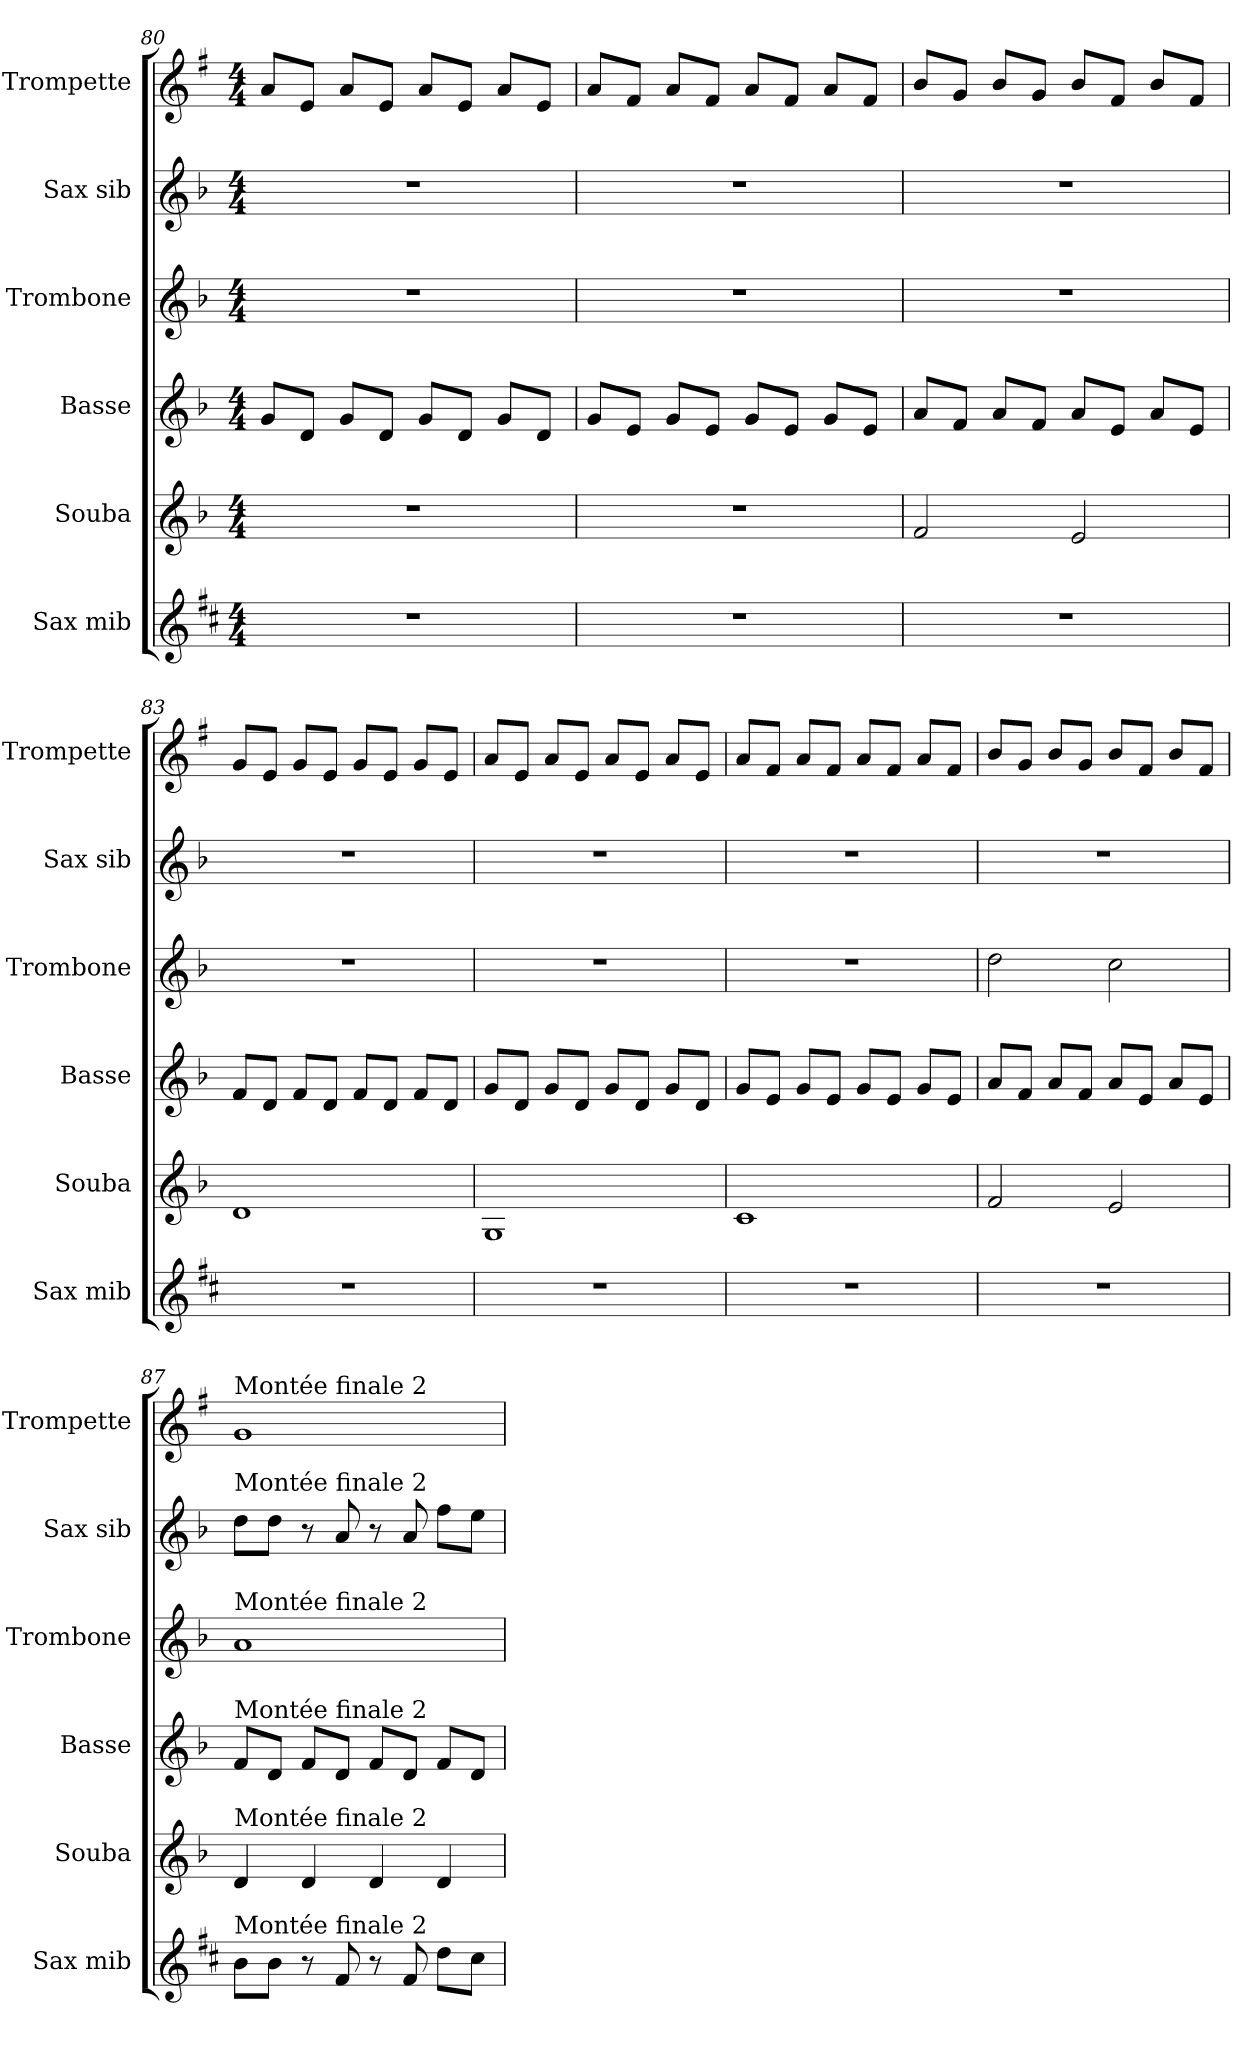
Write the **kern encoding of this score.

**kern	**kern	**kern	**kern	**kern	**kern
*part6	*part5	*part4	*part3	*part2	*part1
*staff6	*staff5	*staff4	*staff3	*staff2	*staff1
*I"Sax mib	*I"Souba	*I"Basse	*I"Trombone	*I"Sax sib	*I"Trompette
*I'Sax mib	*I'Souba	*I'Basse	*I'Trombone	*I'Sax sib	*I'Trompette
*clefG2	*clefG2	*clefG2	*clefG2	*clefG2	*clefG2
*ITrd5c9	*ITrd15c26	*ITrd8c14	*ITrd8c14	*ITrd8c14	*ITrd1c2
*k[b-]	*k[b-]	*k[b-]	*k[b-]	*k[b-]	*k[b-]
*M4/4	*M4/4	*M4/4	*M4/4	*M4/4	*M4/4
=80	=80	=80	=80	=80	=80
1r	1r	8GL	1r	1r	8gL
.	.	8DJ	.	.	8dJ
.	.	8GL	.	.	8gL
.	.	8DJ	.	.	8dJ
.	.	8GL	.	.	8gL
.	.	8DJ	.	.	8dJ
.	.	8GL	.	.	8gL
.	.	8DJ	.	.	8dJ
=81	=81	=81	=81	=81	=81
1r	1r	8GL	1r	1r	8gL
.	.	8EJ	.	.	8eJ
.	.	8GL	.	.	8gL
.	.	8EJ	.	.	8eJ
.	.	8GL	.	.	8gL
.	.	8EJ	.	.	8eJ
.	.	8GL	.	.	8gL
.	.	8EJ	.	.	8eJ
=82	=82	=82	=82	=82	=82
1r	2FF	8AL	1r	1r	8aL
.	.	8FJ	.	.	8fJ
.	.	8AL	.	.	8aL
.	.	8FJ	.	.	8fJ
.	2EE	8AL	.	.	8aL
.	.	8EJ	.	.	8eJ
.	.	8AL	.	.	8aL
.	.	8EJ	.	.	8eJ
=83	=83	=83	=83	=83	=83
1r	1DD	8FL	1r	1r	8fL
.	.	8DJ	.	.	8dJ
.	.	8FL	.	.	8fL
.	.	8DJ	.	.	8dJ
.	.	8FL	.	.	8fL
.	.	8DJ	.	.	8dJ
.	.	8FL	.	.	8fL
.	.	8DJ	.	.	8dJ
=84	=84	=84	=84	=84	=84
1r	1GGG	8GL	1r	1r	8gL
.	.	8DJ	.	.	8dJ
.	.	8GL	.	.	8gL
.	.	8DJ	.	.	8dJ
.	.	8GL	.	.	8gL
.	.	8DJ	.	.	8dJ
.	.	8GL	.	.	8gL
.	.	8DJ	.	.	8dJ
=85	=85	=85	=85	=85	=85
1r	1CC	8GL	1r	1r	8gL
.	.	8EJ	.	.	8eJ
.	.	8GL	.	.	8gL
.	.	8EJ	.	.	8eJ
.	.	8GL	.	.	8gL
.	.	8EJ	.	.	8eJ
.	.	8GL	.	.	8gL
.	.	8EJ	.	.	8eJ
=86	=86	=86	=86	=86	=86
1r	2FF	8AL	2d	1r	8aL
.	.	8FJ	.	.	8fJ
.	.	8AL	.	.	8aL
.	.	8FJ	.	.	8fJ
.	2EE	8AL	2c	.	8aL
.	.	8EJ	.	.	8eJ
.	.	8AL	.	.	8aL
.	.	8EJ	.	.	8eJ
=87	=87	=87	=87	=87	=87
!	!	!	!	!	!LO:TX:t=Montée finale 2
!	!	!	!	!LO:TX:t=Montée finale 2	!
!	!	!	!LO:TX:t=Montée finale 2	!	!
!	!	!LO:TX:t=Montée finale 2	!	!	!
!	!LO:TX:t=Montée finale 2	!	!	!	!
!LO:TX:t=Montée finale 2	!	!	!	!	!
8dL	4DD	8FL	1A	8dL	1f
8dJ	.	8DJ	.	8dJ	.
8r	4DD	8FL	.	8r	.
8A	.	8DJ	.	8A	.
8r	4DD	8FL	.	8r	.
8A	.	8DJ	.	8A	.
8fL	4DD	8FL	.	8fL	.
8eJ	.	8DJ	.	8eJ	.
=	=	=	=	=	=
*-	*-	*-	*-	*-	*-
